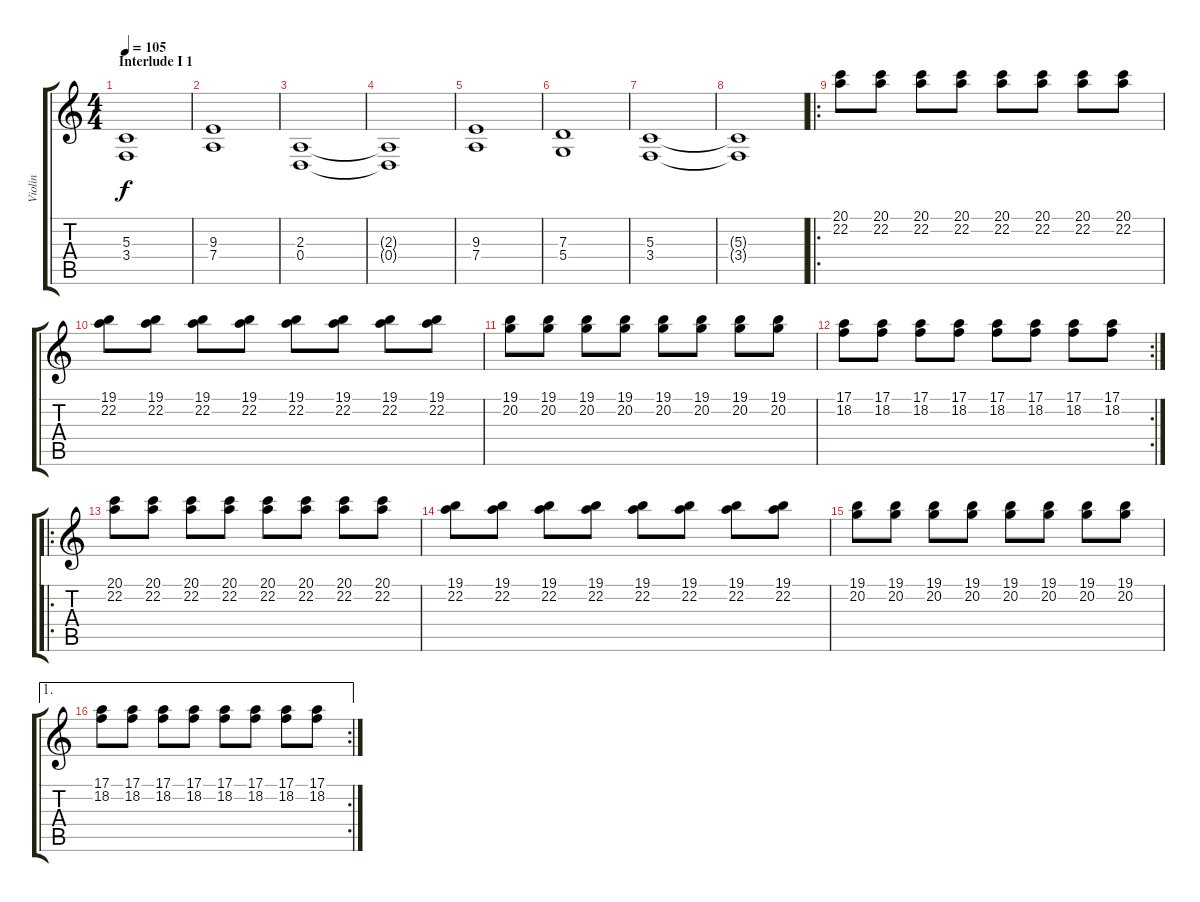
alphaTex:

\track ("Violin" "Violin") {instrument violin}
\staff {score tabs}
\tuning (E4 B3 G3 D3 A2 D2) {hide}
\ts (4 4)
\section ("" "Interlude I 1")
\tempo 105
\clef g2
\ks c
(5.3 3.4).1{dy f} |
(9.3 7.4).1 |
(2.3 0.4).1 |
(2.3{t} 0.4{t}).1 |
(9.3 7.4).1 |
(7.3 5.4).1 |
(5.3 3.4).1 |
(5.3{t} 3.4{t}).1 |
\ro
(20.1 22.2).8 (20.1 22.2).8 (20.1 22.2).8 (20.1 22.2).8 (20.1 22.2).8 (20.1 22.2).8 (20.1 22.2).8 (20.1 22.2).8 |
(19.1 22.2).8 (19.1 22.2).8 (19.1 22.2).8 (19.1 22.2).8 (19.1 22.2).8 (19.1 22.2).8 (19.1 22.2).8 (19.1 22.2).8 |
(19.1 20.2).8 (19.1 20.2).8 (19.1 20.2).8 (19.1 20.2).8 (19.1 20.2).8 (19.1 20.2).8 (19.1 20.2).8 (19.1 20.2).8 |
\rc 2
(17.1 18.2).8 (17.1 18.2).8 (17.1 18.2).8 (17.1 18.2).8 (17.1 18.2).8 (17.1 18.2).8 (17.1 18.2).8 (17.1 18.2).8 |
\ro
(20.1 22.2).8 (20.1 22.2).8 (20.1 22.2).8 (20.1 22.2).8 (20.1 22.2).8 (20.1 22.2).8 (20.1 22.2).8 (20.1 22.2).8 |
(19.1 22.2).8 (19.1 22.2).8 (19.1 22.2).8 (19.1 22.2).8 (19.1 22.2).8 (19.1 22.2).8 (19.1 22.2).8 (19.1 22.2).8 |
(19.1 20.2).8 (19.1 20.2).8 (19.1 20.2).8 (19.1 20.2).8 (19.1 20.2).8 (19.1 20.2).8 (19.1 20.2).8 (19.1 20.2).8 |
\ae 1
\rc 2
(17.1 18.2).8 (17.1 18.2).8 (17.1 18.2).8 (17.1 18.2).8 (17.1 18.2).8 (17.1 18.2).8 (17.1 18.2).8 (17.1 18.2).8
